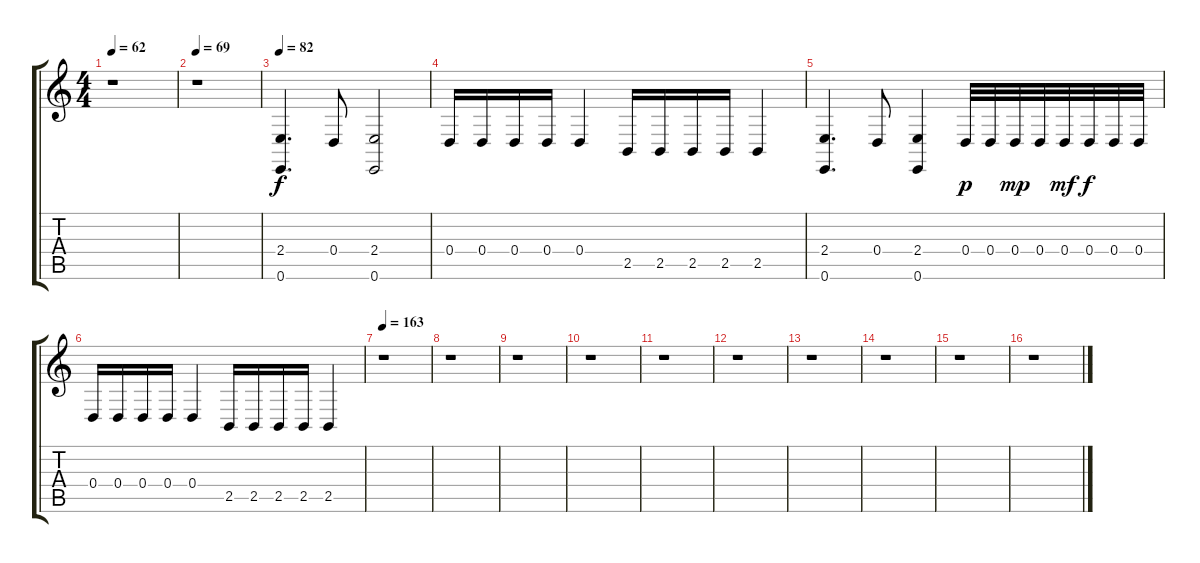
\track "" {instrument timpani}
\staff {score tabs}
\tuning (E4 B3 G3 D3 A2 E2) {hide}
\ts (4 4)
\tempo 62
\clef g2
\ks c
r.1{dy f} |
\tempo 69
r.1 |
\tempo 82
(2.4 0.6).4{d} 0.4.8 (2.4 0.6).2 |
0.4.16 0.4.16 0.4.16 0.4.16 0.4.4 2.5.16 2.5.16 2.5.16 2.5.16 2.5.4 |
(2.4 0.6).4{d} 0.4.8 (2.4 0.6).4 0.4.32{dy p} 0.4.32 0.4.32{dy mp} 0.4.32 0.4.32{dy mf} 0.4.32{dy f} 0.4.32 0.4.32 |
0.4.16 0.4.16 0.4.16 0.4.16 0.4.4 2.5.16 2.5.16 2.5.16 2.5.16 2.5.4 |
\tempo 163
r.1 |
r.1 |
r.1 |
r.1 |
r.1 |
r.1 |
r.1 |
r.1 |
r.1 |
r.1
